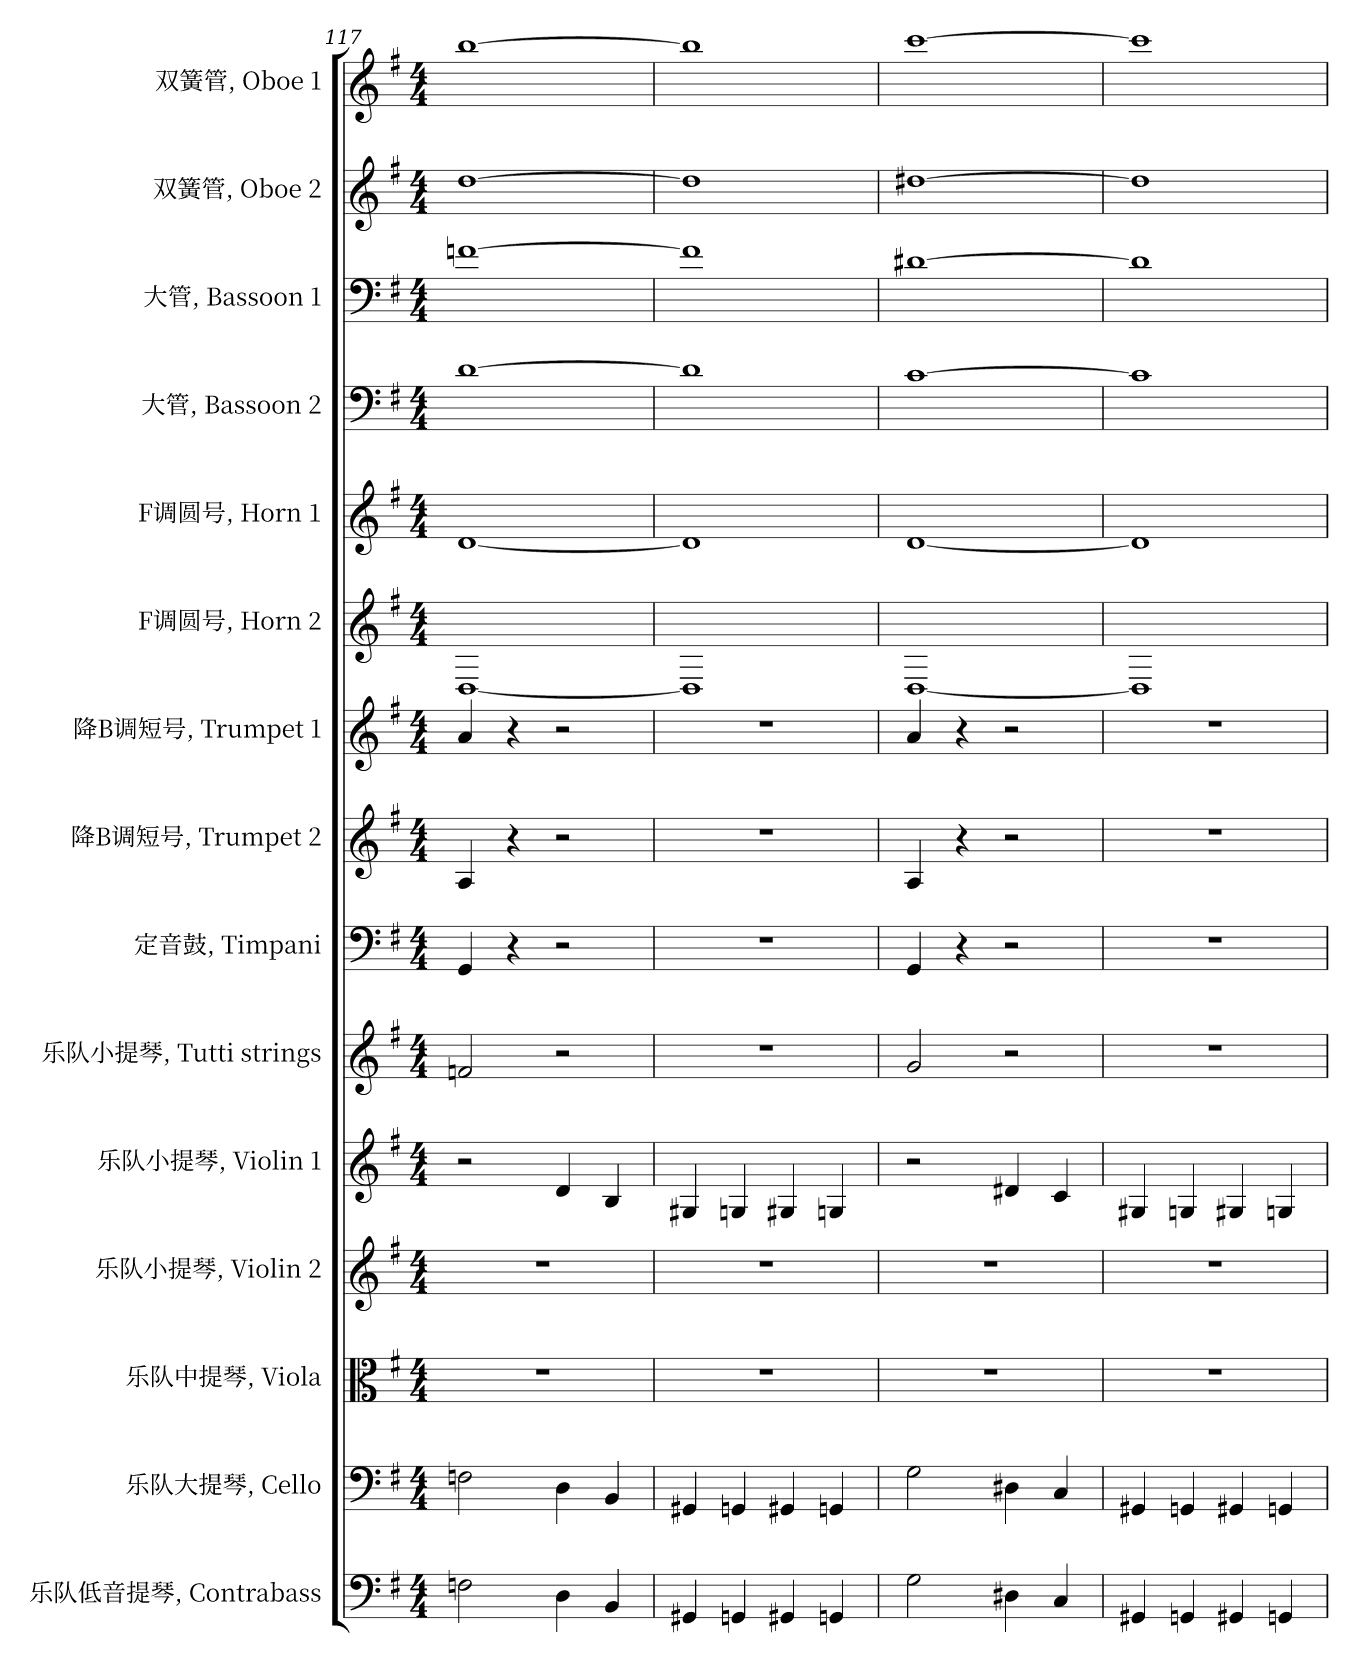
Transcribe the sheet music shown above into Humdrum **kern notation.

**kern	**kern	**kern	**kern	**kern	**kern	**kern	**kern	**kern	**kern	**kern	**kern	**kern	**kern	**kern
*part15	*part14	*part13	*part12	*part11	*part10	*part9	*part8	*part7	*part6	*part5	*part4	*part3	*part2	*part1
*staff15	*staff14	*staff13	*staff12	*staff11	*staff10	*staff9	*staff8	*staff7	*staff6	*staff5	*staff4	*staff3	*staff2	*staff1
*I"乐队低音提琴, Contrabass	*I"乐队大提琴, Cello	*I"乐队中提琴, Viola	*I"乐队小提琴, Violin 2	*I"乐队小提琴, Violin 1	*I"乐队小提琴, Tutti strings	*I"定音鼓, Timpani	*I"降B调短号, Trumpet 2	*I"降B调短号, Trumpet 1	*I"F调圆号, Horn 2	*I"F调圆号, Horn 1	*I"大管, Bassoon 2	*I"大管, Bassoon 1	*I"双簧管, Oboe 2	*I"双簧管, Oboe 1
*I'Cbs.	*	*	*	*	*	*I'Timp.	*	*	*I'F Hn.	*I'F Hn.	*I'Bsn.	*I'Bsn.	*I'Ob.	*I'Ob.
*clefF4	*clefF4	*clefC3	*clefG2	*clefG2	*clefG2	*clefF4	*clefG2	*clefG2	*clefG2	*clefG2	*clefF4	*clefF4	*clefG2	*clefG2
*ITrd7c12	*	*	*	*	*	*	*ITrd1c2	*ITrd1c2	*ITrd4c7	*ITrd4c7	*	*	*	*
*k[f#]	*k[f#]	*k[f#]	*k[f#]	*k[f#]	*k[f#]	*k[f#]	*k[b-]	*k[b-]	*k[]	*k[]	*k[f#]	*k[f#]	*k[f#]	*k[f#]
*M4/4	*M4/4	*M4/4	*M4/4	*M4/4	*M4/4	*M4/4	*M4/4	*M4/4	*M4/4	*M4/4	*M4/4	*M4/4	*M4/4	*M4/4
*MM152	*MM152	*MM152	*MM152	*MM152	*MM152	*MM152	*MM152	*MM152	*MM152	*MM152	*MM152	*MM152	*MM152	*MM152
=117	=117	=117	=117	=117	=117	=117	=117	=117	=117	=117	=117	=117	=117	=117
2FFn\	2Fn\	1r	1r	2r	2fn/	4GG/	4G/	4g/	[1GG	[1G	[1d	[1fn	[1dd	[1bb
.	.	.	.	.	.	4r	4r	4r	.	.	.	.	.	.
4DD\	4D\	.	.	4d/	2r	2r	2r	2r	.	.	.	.	.	.
4BBB/	4BB/	.	.	4B/	.	.	.	.	.	.	.	.	.	.
!!LO:PB:g=z
=118	=118	=118	=118	=118	=118	=118	=118	=118	=118	=118	=118	=118	=118	=118
4GGG#X/	4GG#X/	1r	1r	4G#X/	1r	1r	1r	1r	1GG]	1G]	1d]	1f]	1dd]	1bb]
4GGGn/	4GGn/	.	.	4Gn/	.	.	.	.	.	.	.	.	.	.
4GGG#X/	4GG#X/	.	.	4G#X/	.	.	.	.	.	.	.	.	.	.
4GGGn/	4GGn/	.	.	4Gn/	.	.	.	.	.	.	.	.	.	.
=119	=119	=119	=119	=119	=119	=119	=119	=119	=119	=119	=119	=119	=119	=119
*	*	*	*	*	*	*	*	*	*	*	*	*	*	*MM152
2GG\	2G\	1r	1r	2r	2g/	4GG/	4G/	4g/	[1GG	[1G	[1c	[1d#X	[1dd#X	[1ccc
.	.	.	.	.	.	4r	4r	4r	.	.	.	.	.	.
4DD#X\	4D#X\	.	.	4d#X/	2r	2r	2r	2r	.	.	.	.	.	.
4CC/	4C/	.	.	4c/	.	.	.	.	.	.	.	.	.	.
=120	=120	=120	=120	=120	=120	=120	=120	=120	=120	=120	=120	=120	=120	=120
4GGG#X/	4GG#X/	1r	1r	4G#X/	1r	1r	1r	1r	1GG]	1G]	1c]	1d#]	1dd#]	1ccc]
4GGGn/	4GGn/	.	.	4Gn/	.	.	.	.	.	.	.	.	.	.
4GGG#X/	4GG#X/	.	.	4G#X/	.	.	.	.	.	.	.	.	.	.
4GGGn/	4GGn/	.	.	4Gn/	.	.	.	.	.	.	.	.	.	.
=	=	=	=	=	=	=	=	=	=	=	=	=	=	=
*-	*-	*-	*-	*-	*-	*-	*-	*-	*-	*-	*-	*-	*-	*-
